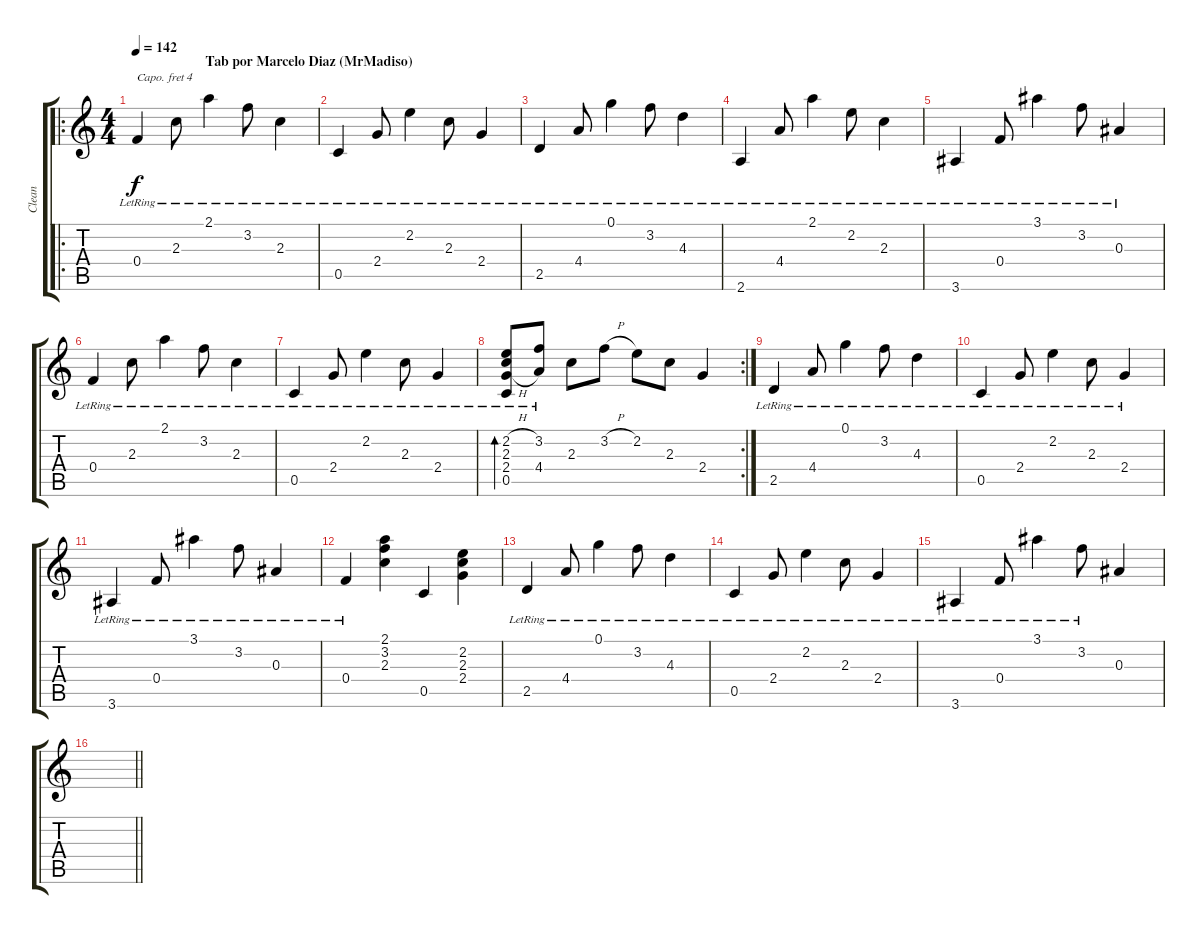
\track ("Clean" "Clean") {instrument electricguitarjazz}
\staff {score tabs}
\capo 4
\tuning (Eb4 Bb3 Gb3 Db3 Ab2 Eb2) {hide}
\ro
\ts (4 4)
\section ("" "                     Tab por Marcelo Diaz (MrMadiso)")
\tempo 142
\clef g2
\ks c
0.4{lr}.4{dy f instrument electricguitarjazz} 2.3{lr}.8 2.1{lr}.4 3.2{lr}.8 2.3{lr}.4 |
0.5{lr}.4 2.4{lr}.8 2.2{lr}.4 2.3{lr}.8 2.4{lr}.4 |
2.5{lr}.4 4.4{lr}.8 0.1{lr}.4 3.2{lr}.8 4.3{lr}.4 |
2.6{lr}.4 4.4{lr}.8 2.1{lr}.4 2.2{lr}.8 2.3{lr}.4 |
3.6{lr}.4 0.4{lr}.8 3.1{lr}.4 3.2{lr}.8 0.3{lr}.4 |
0.4{lr}.4 2.3{lr}.8 2.1{lr}.4 3.2{lr}.8 2.3{lr}.4 |
0.5{lr}.4 2.4{lr}.8 2.2{lr}.4 2.3{lr}.8 2.4{lr}.4 |
\rc 2
(2.2{h} 2.3 2.4{h} 0.5{lr}).8{bd 60} (3.2 4.4{lr}).8 2.3.8 3.2{h}.8 2.2.8 2.3.8 2.4.4 |
2.5{lr}.4 4.4{lr}.8 0.1{lr}.4 3.2{lr}.8 4.3{lr}.4 |
0.5{lr}.4 2.4{lr}.8 2.2{lr}.4 2.3{lr}.8 2.4{lr}.4 |
3.6{lr}.4 0.4{lr}.8 3.1{lr}.4 3.2{lr}.8 0.3{lr}.4 |
0.4{lr}.4 (2.1 3.2 2.3).4 0.5.4 (2.2 2.3 2.4).4 |
2.5{lr}.4 4.4{lr}.8 0.1{lr}.4 3.2{lr}.8 4.3{lr}.4 |
0.5{lr}.4 2.4{lr}.8 2.2{lr}.4 2.3{lr}.8 2.4{lr}.4 |
3.6{lr}.4 0.4{lr}.8 3.1{lr}.4 3.2{lr}.8 0.3.4 |
\barLineRight lightlight
